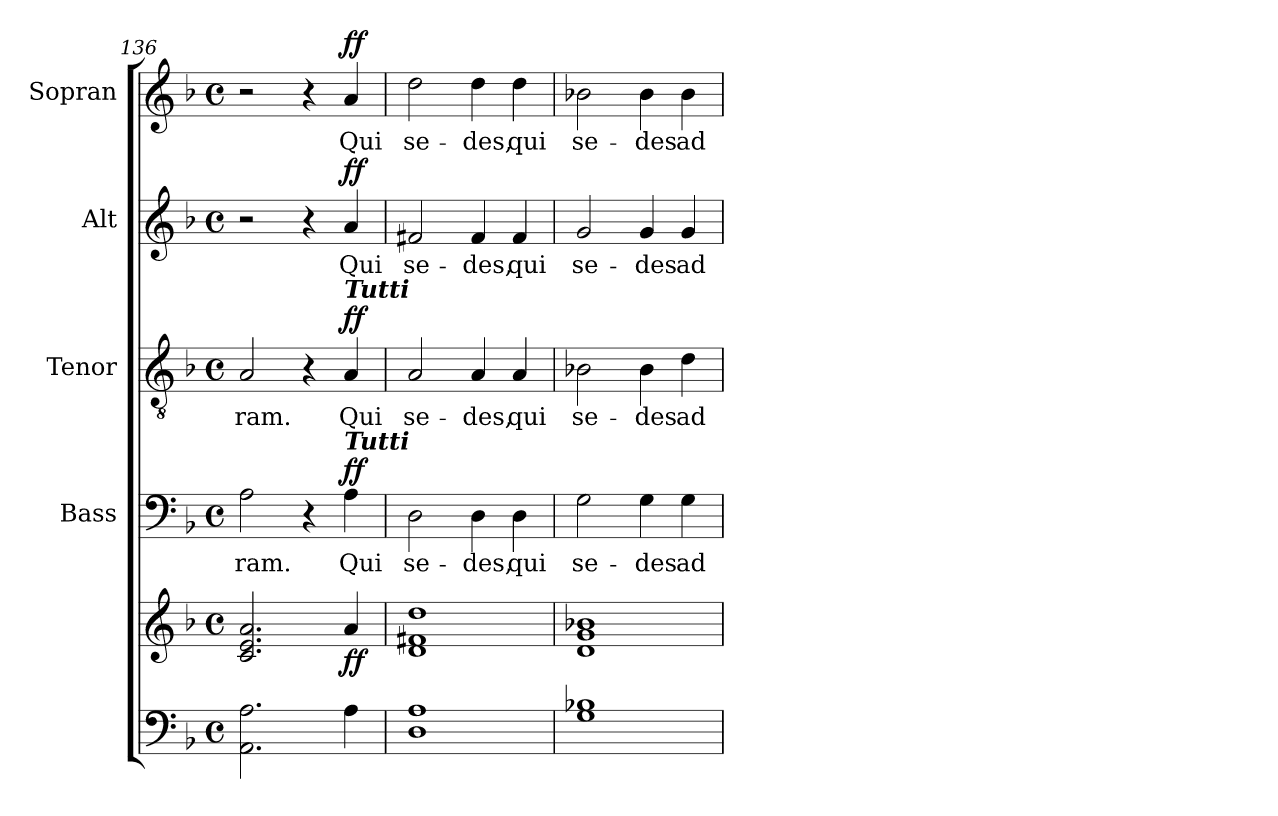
**kern	**kern	**dynam	**kern	**text	**dynam	**kern	**text	**dynam	**kern	**text	**dynam	**kern	**text	**dynam
*part5	*part5	*part5	*part4	*part4	*part4	*part3	*part3	*part3	*part2	*part2	*part2	*part1	*part1	*part1
*staff6	*staff5	*staff5/6	*staff4	*staff4	*staff4	*staff3	*staff3	*staff3	*staff2	*staff2	*staff2	*staff1	*staff1	*staff1
*	*	*	*I"Bass	*	*	*I"Tenor	*	*	*I"Alt	*	*	*I"Sopran	*	*
*	*	*	*I'B.	*	*	*I'T.	*	*	*I'A.	*	*	*I'S.	*	*
*clefF4	*clefG2	*	*clefF4	*	*	*clefGv2	*	*	*clefG2	*	*	*clefG2	*	*
*k[b-]	*k[b-]	*	*k[b-]	*	*	*k[b-]	*	*	*k[b-]	*	*	*k[b-]	*	*
*F:	*F:	*	*F:	*	*	*F:	*	*	*F:	*	*	*F:	*	*
*M4/4	*M4/4	*	*M4/4	*	*	*M4/4	*	*	*M4/4	*	*	*M4/4	*	*
*met(c)	*met(c)	*	*met(c)	*	*	*met(c)	*	*	*met(c)	*	*	*met(c)	*	*
=136	=136	=136	=136	=136	=136	=136	=136	=136	=136	=136	=136	=136	=136	=136
!	!	!	!	!LO:LY:b	!	!	!LO:LY:b	!	!	!	!	!	!	!
2.AA\ 2.A\	2.c/ 2.e/ 2.a/	.	2A\	-ram.	.	2A/	-ram.	.	2r	.	.	2r	.	.
.	.	.	4r	.	.	4r	.	.	4r	.	.	4r	.	.
!	!	!	!	!	!	!LO:TX:a:Bi:t=Tutti	!	!	!	!	!	!	!	!
!	!	!	!LO:TX:a:Bi:t=Tutti	!	!	!	!	!	!	!	!	!	!	!
!	!	!LO:DY:b	!	!LO:LY:b	!LO:DY:a	!	!LO:LY:b	!LO:DY:a	!	!LO:LY:b	!LO:DY:a	!	!LO:LY:b	!LO:DY:a
4A\	4a/	ff	4A\	Qui	ff	4A/	Qui	ff	4a/	Qui	ff	4a/	Qui	ff
=137	=137	=137	=137	=137	=137	=137	=137	=137	=137	=137	=137	=137	=137	=137
!	!	!	!	!LO:LY:b	!	!	!LO:LY:b	!	!	!LO:LY:b	!	!	!LO:LY:b	!
1D 1A	1d 1f#X 1dd	.	2D\	se-	.	2A/	se-	.	2f#X/	se-	.	2dd\	se-	.
!	!	!	!	!LO:LY:b	!	!	!LO:LY:b	!	!	!LO:LY:b	!	!	!LO:LY:b	!
.	.	.	4D\	-des,	.	4A/	-des,	.	4f#/	-des,	.	4dd\	-des,	.
!	!	!	!	!LO:LY:b	!	!	!LO:LY:b	!	!	!LO:LY:b	!	!	!LO:LY:b	!
.	.	.	4D\	qui	.	4A/	qui	.	4f#/	qui	.	4dd\	qui	.
!!LO:PB:g=z
=138	=138	=138	=138	=138	=138	=138	=138	=138	=138	=138	=138	=138	=138	=138
!	!	!	!	!LO:LY:b	!	!	!LO:LY:b	!	!	!LO:LY:b	!	!	!LO:LY:b	!
1G 1B-X	1d 1g 1b-X	.	2G\	se-	.	2B-X\	se-	.	2g/	se-	.	2b-X\	se-	.
!	!	!	!	!LO:LY:b	!	!	!LO:LY:b	!	!	!LO:LY:b	!	!	!LO:LY:b	!
.	.	.	4G\	-des	.	4B-\	-des	.	4g/	-des	.	4b-\	-des	.
!	!	!	!	!LO:LY:b	!	!	!LO:LY:b	!	!	!LO:LY:b	!	!	!LO:LY:b	!
.	.	.	4G\	ad	.	4d\	ad	.	4g/	ad	.	4b-\	ad	.
=	=	=	=	=	=	=	=	=	=	=	=	=	=	=
*-	*-	*-	*-	*-	*-	*-	*-	*-	*-	*-	*-	*-	*-	*-
